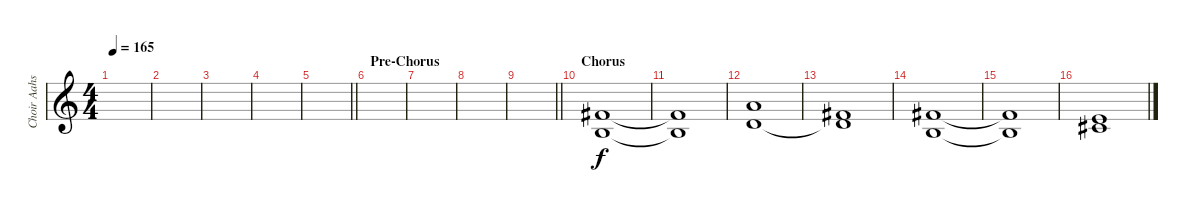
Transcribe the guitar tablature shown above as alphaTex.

\track ("Choir Aahs" "Choir Aahs") {instrument choiraahs}
\staff {score}
\tuning (Db4 Ab3 E3 B2 Gb2 B1) {hide}
\ts (4 4)
\tempo 165
\clef g2
\ks c
|
|
|
|
\barLineRight lightlight
|
\section ("" "Pre-Chorus")
|
|
|
\barLineRight lightlight
|
\section ("" "Chorus")
(5.1 3.2).1 |
(5.1{t} 3.2{t}).1 |
(8.1 6.2).1 |
(5.1 6.2{t}).1 |
(5.1 3.2).1 |
(5.1{t} 3.2{t}).1 |
(8.2 9.3).1
